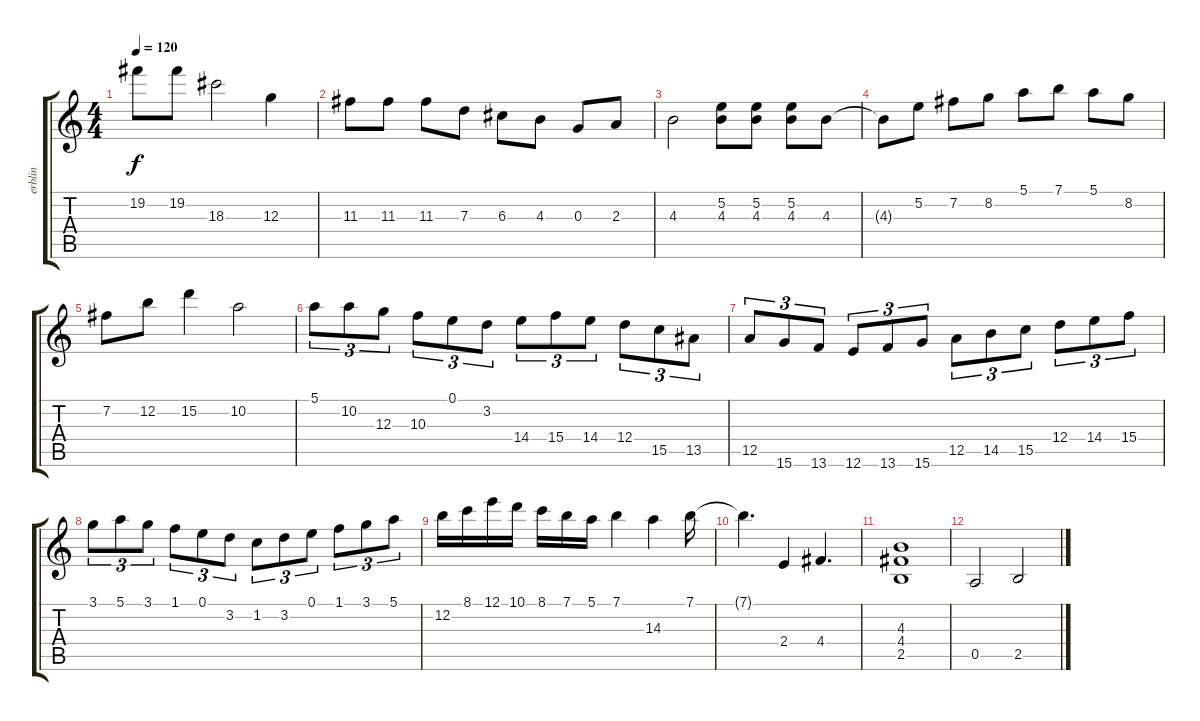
\track ("erblin" "erblin") {instrument distortionguitar}
\staff {score tabs}
\tuning (E4 B3 G3 D3 A2 E2) {hide}
\ts (4 4)
\tempo 120
\clef g2
\ks c
19.2.8{dy f} 19.2.8 18.3.2 12.3.4 |
11.3.8 11.3.8 11.3.8 7.3.8 6.3.8 4.3.8 0.3.8 2.3.8 |
4.3.2 (5.2 4.3).8 (5.2 4.3).8 (5.2 4.3).8 4.3.8 |
4.3{t}.8 5.2.8 7.2.8 8.2.8 5.1.8 7.1.8 5.1.8 8.2.8 |
7.2.8 12.2.8 15.2.4 10.2.2 |
5.1.8{tu (3 2)} 10.2.8{tu (3 2)} 12.3.8{tu (3 2)} 10.3.8{tu (3 2)} 0.1.8{tu (3 2)} 3.2.8{tu (3 2)} 14.4.8{tu (3 2)} 15.4.8{tu (3 2)} 14.4.8{tu (3 2)} 12.4.8{tu (3 2)} 15.5.8{tu (3 2)} 13.5.8{tu (3 2)} |
12.5.8{tu (3 2)} 15.6.8{tu (3 2)} 13.6.8{tu (3 2)} 12.6.8{tu (3 2)} 13.6.8{tu (3 2)} 15.6.8{tu (3 2)} 12.5.8{tu (3 2)} 14.5.8{tu (3 2)} 15.5.8{tu (3 2)} 12.4.8{tu (3 2)} 14.4.8{tu (3 2)} 15.4.8{tu (3 2)} |
3.1.8{tu (3 2)} 5.1.8{tu (3 2)} 3.1.8{tu (3 2)} 1.1.8{tu (3 2)} 0.1.8{tu (3 2)} 3.2.8{tu (3 2)} 1.2.8{tu (3 2)} 3.2.8{tu (3 2)} 0.1.8{tu (3 2)} 1.1.8{tu (3 2)} 3.1.8{tu (3 2)} 5.1.8{tu (3 2)} |
12.2.16 8.1.16 12.1.16 10.1.16 8.1.16 7.1.16 5.1.16 7.1.4 14.3.4 7.1.16 |
7.1{t}.4{d} 2.4.4 4.4.4{d} |
(4.3 4.4 2.5).1 |
0.5.2 2.5.2
